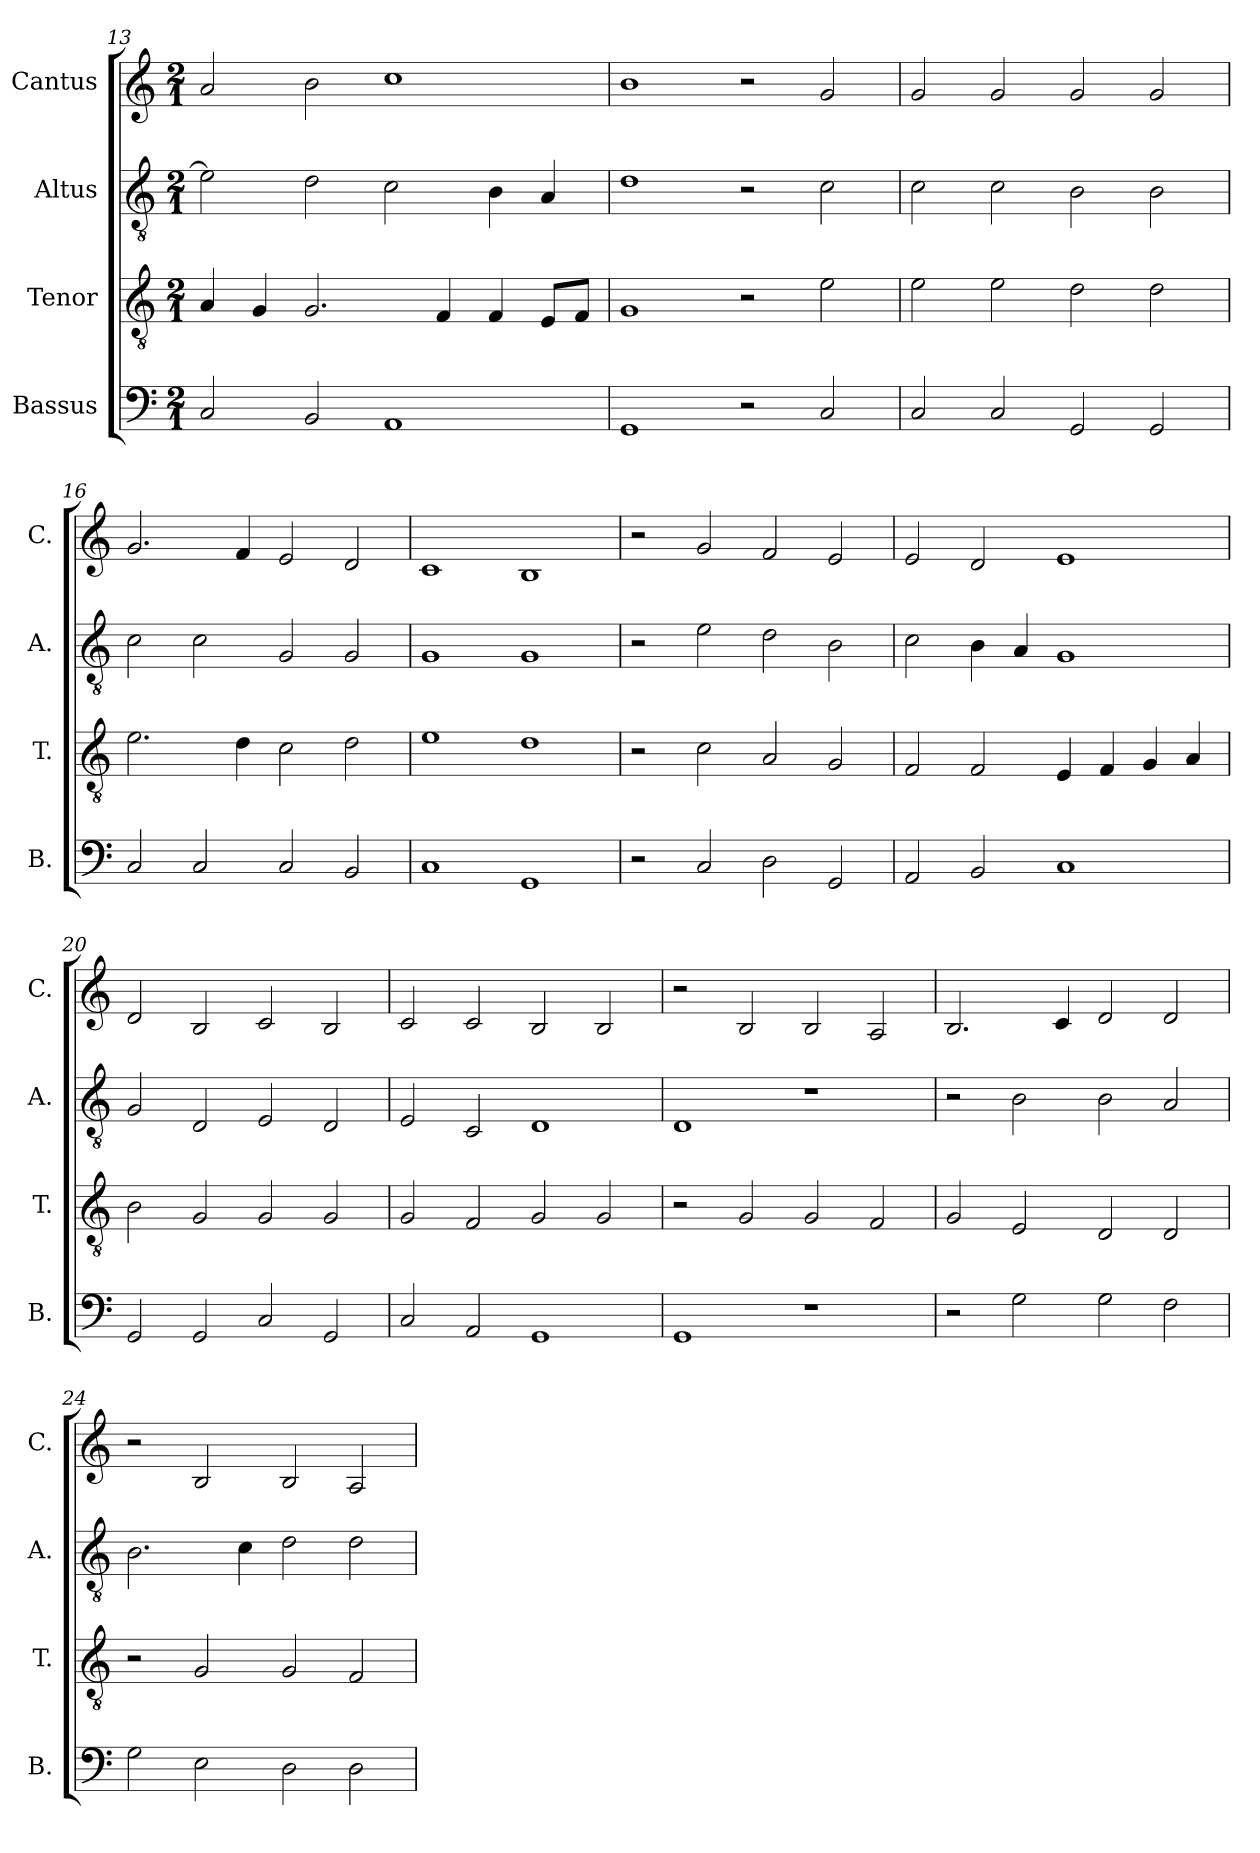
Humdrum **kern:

**kern	**kern	**kern	**kern
*part4	*part3	*part2	*part1
*staff4	*staff3	*staff2	*staff1
*I"Bassus	*I"Tenor	*I"Altus	*I"Cantus
*I'B.	*I'T.	*I'A.	*I'C.
!!LO:LB:g=z
*clefF4	*clefGv2	*clefGv2	*clefG2
*k[]	*k[]	*k[]	*k[]
*M2/1	*M2/1	*M2/1	*M2/1
=13	=13	=13	=13
2C/	4A/	2e\]	2a/
.	4G/	.	.
2BB/	2.G/	2d\	2b\
1AA	.	2c\	1cc
.	4F/	.	.
.	4F/	4B\	.
.	8E/L	4A/	.
.	8F/J	.	.
=14	=14	=14	=14
1GG	1G	1d	1b
2r	2r	2r	2r
2C/	2e\	2c\	2g/
=15	=15	=15	=15
2C/	2e\	2c\	2g/
2C/	2e\	2c\	2g/
2GG/	2d\	2B\	2g/
2GG/	2d\	2B\	2g/
=16	=16	=16	=16
2C/	2.e\	2c\	2.g/
2C/	.	2c\	.
.	4d\	.	4f/
2C/	2c\	2G/	2e/
2BB/	2d\	2G/	2d/
=17	=17	=17	=17
1C	1e	1G	1c
1GG	1d	1G	1B
=18	=18	=18	=18
2r	2r	2r	2r
2C/	2c\	2e\	2g/
2D\	2A/	2d\	2f/
2GG/	2G/	2B\	2e/
!!LO:PB:g=z
=19	=19	=19	=19
2AA/	2F/	2c\	2e/
2BB/	2F/	4B\	2d/
.	.	4A/	.
1C	4E/	1G	1e
.	4F/	.	.
.	4G/	.	.
.	4A/	.	.
=20	=20	=20	=20
2GG/	2B\	2G/	2d/
2GG/	2G/	2D/	2B/
2C/	2G/	2E/	2c/
2GG/	2G/	2D/	2B/
=21	=21	=21	=21
2C/	2G/	2E/	2c/
2AA/	2F/	2C/	2c/
1GG	2G/	1D	2B/
.	2G/	.	2B/
=22	=22	=22	=22
1GG	2r	1D	2r
.	2G/	.	2B/
1r	2G/	1r	2B/
.	2F/	.	2A/
=23	=23	=23	=23
2r	2G/	2r	2.B/
2G\	2E/	2B\	.
.	.	.	4c/
2G\	2D/	2B\	2d/
2F\	2D/	2A/	2d/
=24	=24	=24	=24
2G\	2r	2.B\	2r
2E\	2G/	.	2B/
.	.	4c\	.
2D\	2G/	2d\	2B/
2D\	2F/	2d\	2A/
=	=	=	=
*-	*-	*-	*-
